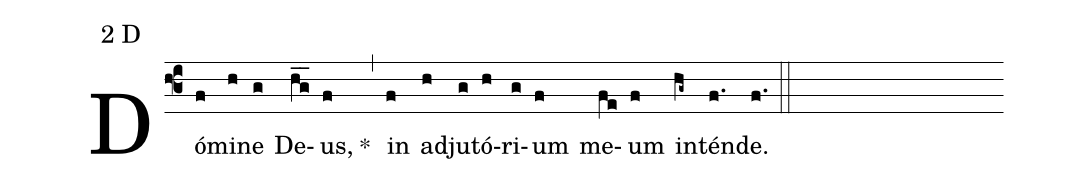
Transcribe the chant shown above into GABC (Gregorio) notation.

mode:2 D;
%%
(f3) Dó(f)mi(h)ne(g) De(hg__)us,(f) *()(,) in(f) ad(h)ju(g)tó(h)ri(g)um(f) me(fe)um(f) in(hg~)tén(f.)de.(f.) (::)
